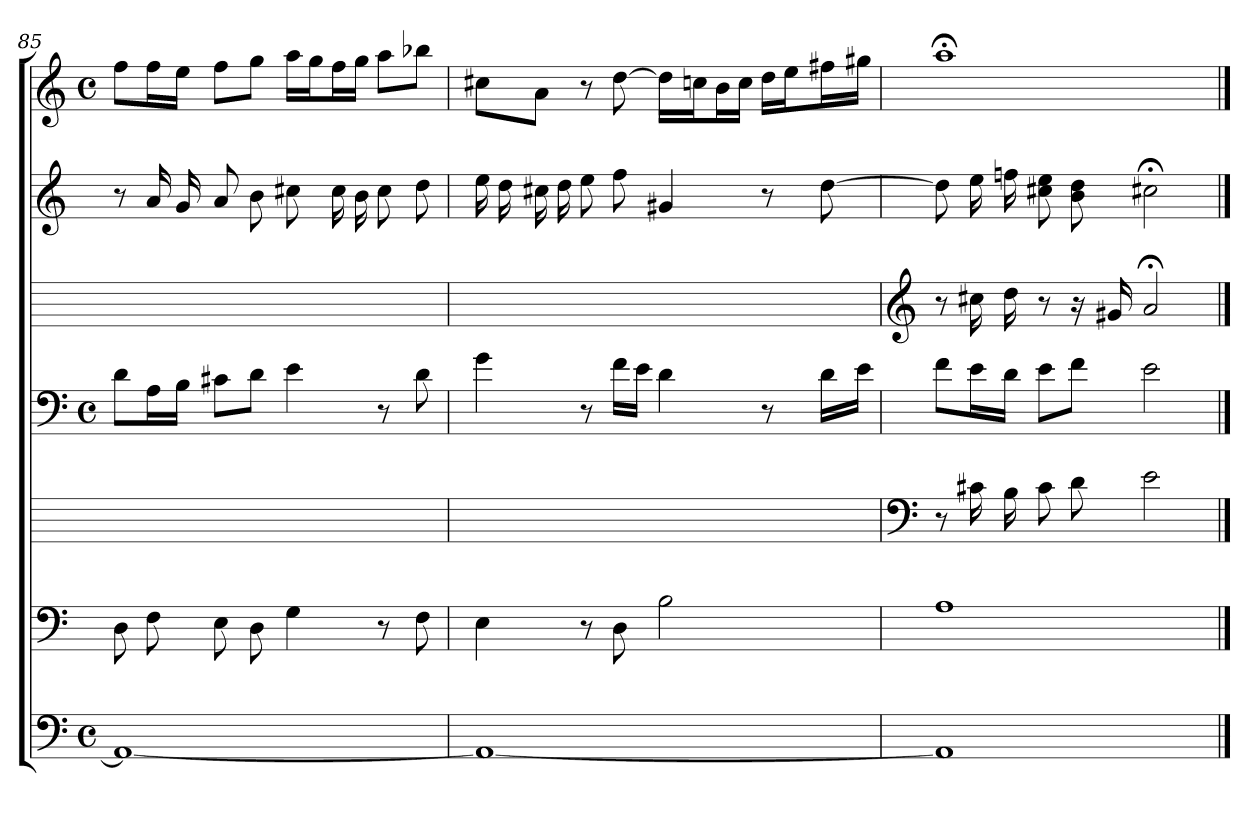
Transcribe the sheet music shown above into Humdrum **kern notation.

**kern	**kern	**kern	**kern	**kern	**kern	**kern
*part7	*part6	*part5	*part4	*part3	*part2	*part1
*staff7	*staff6	*staff5	*staff4	*staff3	*staff2	*staff1
*clefF4	*clefF4	*	*clefF4	*	*clefG2	*clefG2
*M4/4	*	*	*M4/4	*	*	*M4/4
*met(c)	*	*	*met(c)	*	*	*met(c)
=85	=85	=85	=85	=85	=85	=85
1AA_	8D	1ryy	8d\L	1ryy	8r	8ff\L
.	8F	.	16A\L	.	16a	16ff\L
.	.	.	16B\JJ	.	16g	16ee\JJ
.	8E	.	8c#X\L	.	8a	8ff\L
.	8D	.	8d\J	.	8b	8gg\J
.	4G	.	4e	.	8cc#X	16aa\LL
.	.	.	.	.	.	16gg\J
.	.	.	.	.	16cc#	16ff\L
.	.	.	.	.	16b	16gg\JJ
.	8r	.	8r	.	8cc#	8aa\L
.	8F	.	8d	.	8dd	8bb-X\J
=86	=86	=86	=86	=86	=86	=86
1AA_	4E	1ryy	4g	1ryy	16ee	8cc#X\L
.	.	.	.	.	16dd	.
.	.	.	.	.	16cc#X	8a\J
.	.	.	.	.	16dd	.
.	8r	.	8r	.	8ee	8r
.	8D	.	16f\LL	.	8ff	[8dd
.	.	.	16e\JJ	.	.	.
.	2B	.	4d	.	4g#X	16dd\LL]
.	.	.	.	.	.	16ccn\J
.	.	.	.	.	.	16b\L
.	.	.	.	.	.	16cc\JJ
.	.	.	8r	.	8r	16dd\LL
.	.	.	.	.	.	16ee\J
.	.	.	16d\LL	.	[8dd	16ff#X\L
.	.	.	16e\JJ	.	.	16gg#X\JJ
=87	=87	=87	=87	=87	=87	=87
*	*	*clefF4	*	*clefG2	*	*
1AA]	1A	8r	8f\L	8r	8dd]	1aa;<
.	.	16c#X	16e\L	16cc#X	16ee	.
.	.	16B	16d\JJ	16dd	16ffn	.
.	.	8c#	8e\L	8r	8cc#X 8ee	.
.	.	8d	8f\J	16r	8b 8dd	.
.	.	.	.	16g#X	.	.
.	.	2e	2e	2a;<	2cc#X;<	.
==	==	==	==	==	==	==
*-	*-	*-	*-	*-	*-	*-
